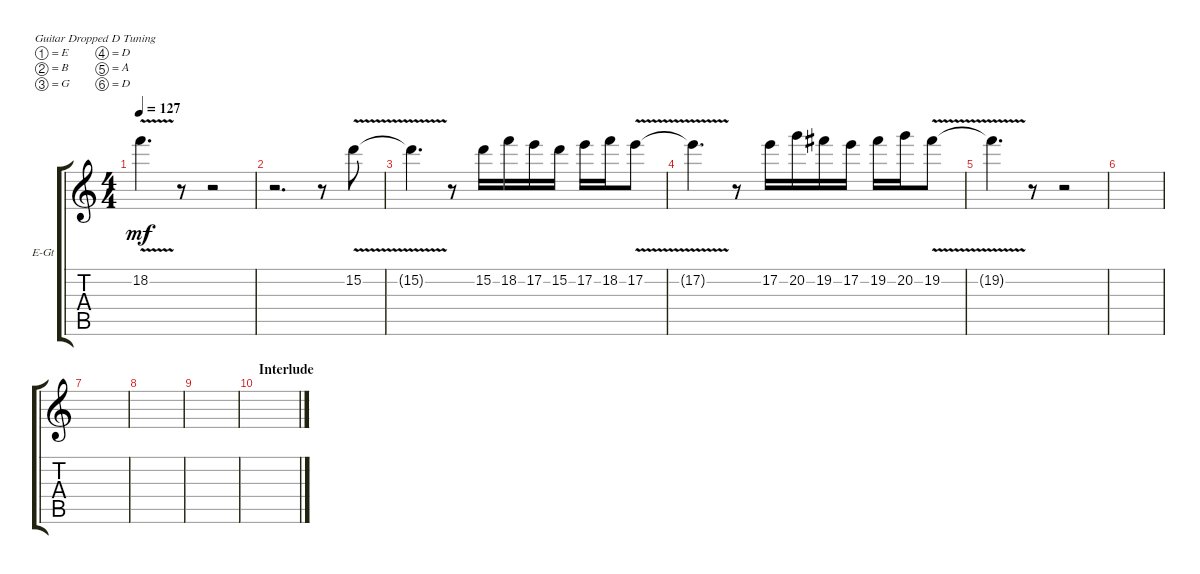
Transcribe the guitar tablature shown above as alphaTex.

\defaultSystemsLayout 4
\bracketExtendMode groupsimilarinstruments
\firstSystemTrackNameOrientation horizontal
\otherSystemsTrackNameOrientation horizontal
\track ("Lead Guitar (Left)" "E-Gt") {instrument distortionguitar}
\staff {score tabs}
\tuning (E4 B3 G3 D3 A2 D2)
\ts (4 4)
\tempo 127
\clef g2
\scale
0.333333
\ks c
18.2{v t}.4{d dy mf} r.8 r.2 |
\scale
0.333333 r.2{d} r.8 15.2{v}.8 |
\scale
0.333333 15.2{v t}.4{d} r.8 15.2.16 18.2.16 17.2.16 15.2.16 17.2.16 18.2.16 17.2{v}.8 |
\scale
0.333333 17.2{v t}.4{d} r.8 17.2.16 20.2.16 19.2.16 17.2.16 19.2.16 20.2.16 19.2{v}.8 |
\scale
0.333333 19.2{v t}.4{d} r.8 r.2 |
\scale
0.333333 |
\scale
0.333333 |
\scale
0.333333 |
\scale
0.333333 |
\section ("" "Interlude")
\scale
0.333333 |
\scale
0.333333 |
\scale
0.333333 |
\scale
0.333333 |
\scale
0.333333 |
\scale
0.333333 |
\scale
0.333333
